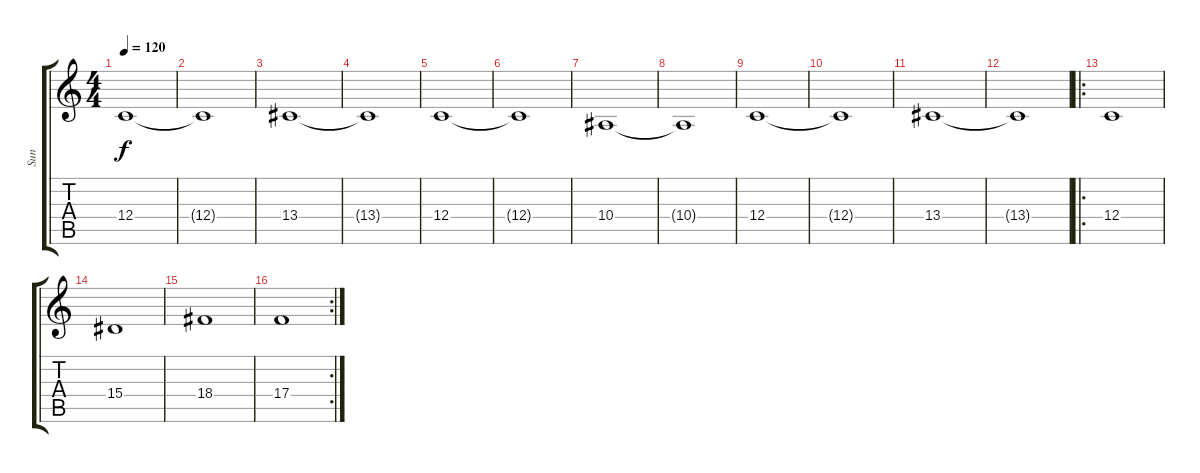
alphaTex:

\track ("Sun" "Sun") {instrument shakuhachi}
\staff {score tabs}
\tuning (D4 A3 F3 C3 G2 C2) {hide}
\ts (4 4)
\tempo 120
\clef g2
\ks c
12.4.1{dy f} |
12.4{t}.1 |
13.4.1 |
13.4{t}.1 |
12.4.1 |
12.4{t}.1 |
10.4.1 |
10.4{t}.1 |
12.4.1 |
12.4{t}.1 |
13.4.1 |
13.4{t}.1 |
\ro
12.4.1 |
15.4.1 |
18.4.1 |
\rc 2
17.4.1
